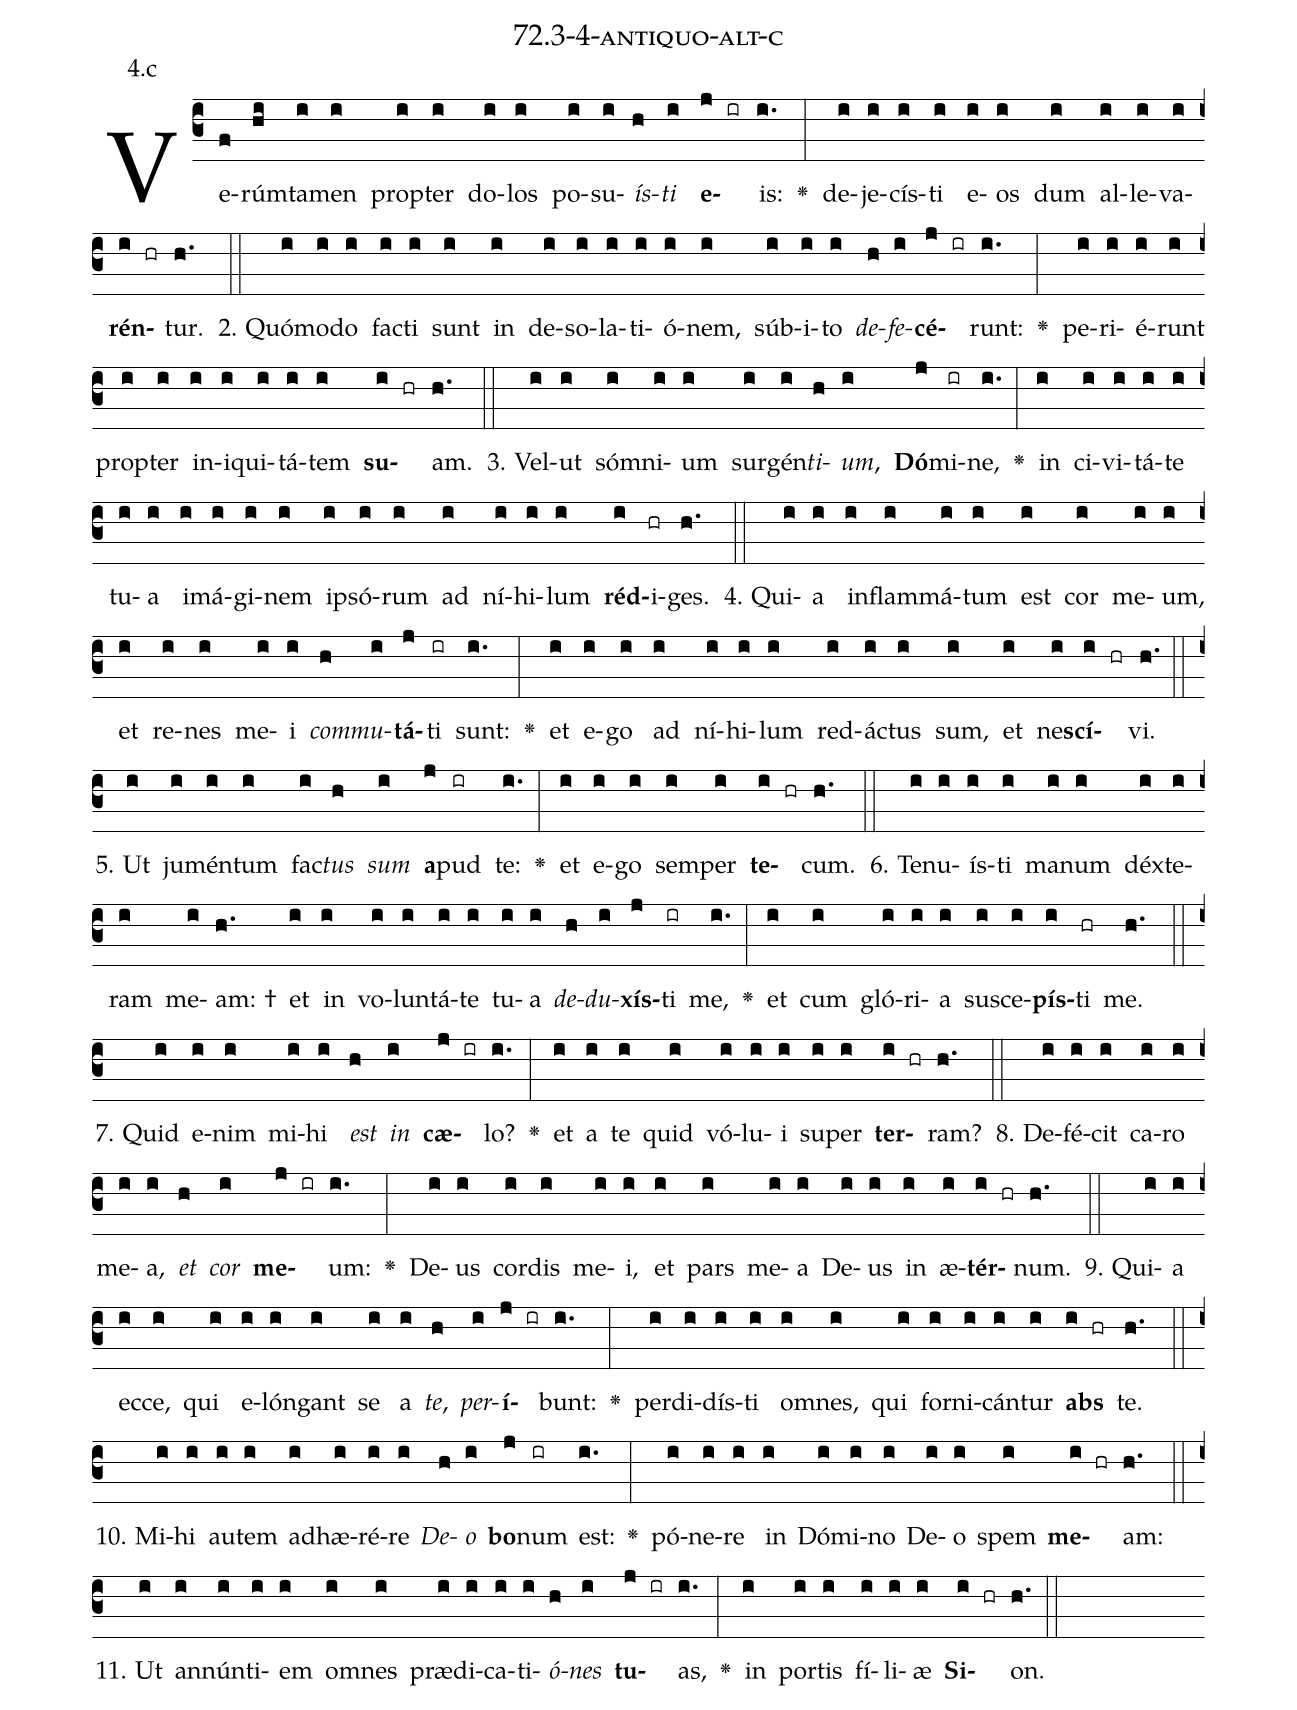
name: 72.3-4-antiquo-alt-c;
annotation: 4.c;
%%
(c3)Ve(f)rúm(hi)ta(i)men(i) prop(i)ter(i) do(i)los(i) po(i)su(i)<i>ís</i>(h)<i>ti</i>(i) <b>e</b>(j ir)is:(i.) <v>\greheightstar</v>(:) de(i)je(i)cís(i)ti(i) e(i)os(i) dum(i) al(i)le(i)va(i)<b>rén</b>(i hr)tur.(h.) (::)
2. Quó(i)mo(i)do(i) fac(i)ti(i) sunt(i) in(i) de(i)so(i)la(i)ti(i)ó(i)nem,(i) súb(i)i(i)to(i) <i>de</i>(h)<i>fe</i>(i)<b>cé</b>(j ir)runt:(i.) <v>\greheightstar</v>(:) pe(i)ri(i)é(i)runt(i) prop(i)ter(i) in(i)i(i)qui(i)tá(i)tem(i) <b>su</b>(i hr)am.(h.) (::)
3. Vel(i)ut(i) sóm(i)ni(i)um(i) sur(i)gén(i)<i>ti</i>(h)<i>um</i>,(i) <b>Dó</b>(j)mi(ir)ne,(i.) <v>\greheightstar</v>(:) in(i) ci(i)vi(i)tá(i)te(i) tu(i)a(i) i(i)má(i)gi(i)nem(i) ip(i)só(i)rum(i) ad(i) ní(i)hi(i)lum(i) <b>réd</b>(i)i(hr)ges.(h.) (::)
4. Qui(i)a(i) in(i)flam(i)má(i)tum(i) est(i) cor(i) me(i)um,(i) et(i) re(i)nes(i) me(i)i(i) <i>com</i>(h)<i>mu</i>(i)<b>tá</b>(j)ti(ir) sunt:(i.) <v>\greheightstar</v>(:) et(i) e(i)go(i) ad(i) ní(i)hi(i)lum(i) red(i)ác(i)tus(i) sum,(i) et(i) ne(i)<b>scí</b>(i hr)vi.(h.) (::)
5. Ut(i) ju(i)mén(i)tum(i) fac(i)<i>tus</i>(h) <i>sum</i>(i) <b>a</b>(j)pud(ir) te:(i.) <v>\greheightstar</v>(:) et(i) e(i)go(i) sem(i)per(i) <b>te</b>(i hr)cum.(h.) (::)
6. Te(i)nu(i)ís(i)ti(i) ma(i)num(i) déx(i)te(i)ram(i) me(i)am: †(h.) et(i) in(i) vo(i)lun(i)tá(i)te(i) tu(i)a(i) <i>de</i>(h)<i>du</i>(i)<b>xís</b>(j)ti(ir) me,(i.) <v>\greheightstar</v>(:) et(i) cum(i) gló(i)ri(i)a(i) su(i)sce(i)<b>pís</b>(i)ti(hr) me.(h.) (::)
7. Quid(i) e(i)nim(i) mi(i)hi(i) <i>est</i>(h) <i>in</i>(i) <b>cæ</b>(j ir)lo?(i.) <v>\greheightstar</v>(:) et(i) a(i) te(i) quid(i) vó(i)lu(i)i(i) su(i)per(i) <b>ter</b>(i hr)ram?(h.) (::)
8. De(i)fé(i)cit(i) ca(i)ro(i) me(i)a,(i) <i>et</i>(h) <i>cor</i>(i) <b>me</b>(j ir)um:(i.) <v>\greheightstar</v>(:) De(i)us(i) cor(i)dis(i) me(i)i,(i) et(i) pars(i) me(i)a(i) De(i)us(i) in(i) æ(i)<b>tér</b>(i hr)num.(h.) (::)
9. Qui(i)a(i) ec(i)ce,(i) qui(i) e(i)lón(i)gant(i) se(i) a(i) <i>te</i>,(h) <i>per</i>(i)<b>í</b>(j ir)bunt:(i.) <v>\greheightstar</v>(:) per(i)di(i)dís(i)ti(i) om(i)nes,(i) qui(i) for(i)ni(i)cán(i)tur(i) <b>abs</b>(i hr) te.(h.) (::)
10. Mi(i)hi(i) au(i)tem(i) ad(i)hæ(i)ré(i)re(i) <i>De</i>(h)<i>o</i>(i) <b>bo</b>(j)num(ir) est:(i.) <v>\greheightstar</v>(:) pó(i)ne(i)re(i) in(i) Dó(i)mi(i)no(i) De(i)o(i) spem(i) <b>me</b>(i hr)am:(h.) (::)
11. Ut(i) an(i)nún(i)ti(i)em(i) om(i)nes(i) præ(i)di(i)ca(i)ti(i)<i>ó</i>(h)<i>nes</i>(i) <b>tu</b>(j ir)as,(i.) <v>\greheightstar</v>(:) in(i) por(i)tis(i) fí(i)li(i)æ(i) <b>Si</b>(i hr)on.(h.) (::)
